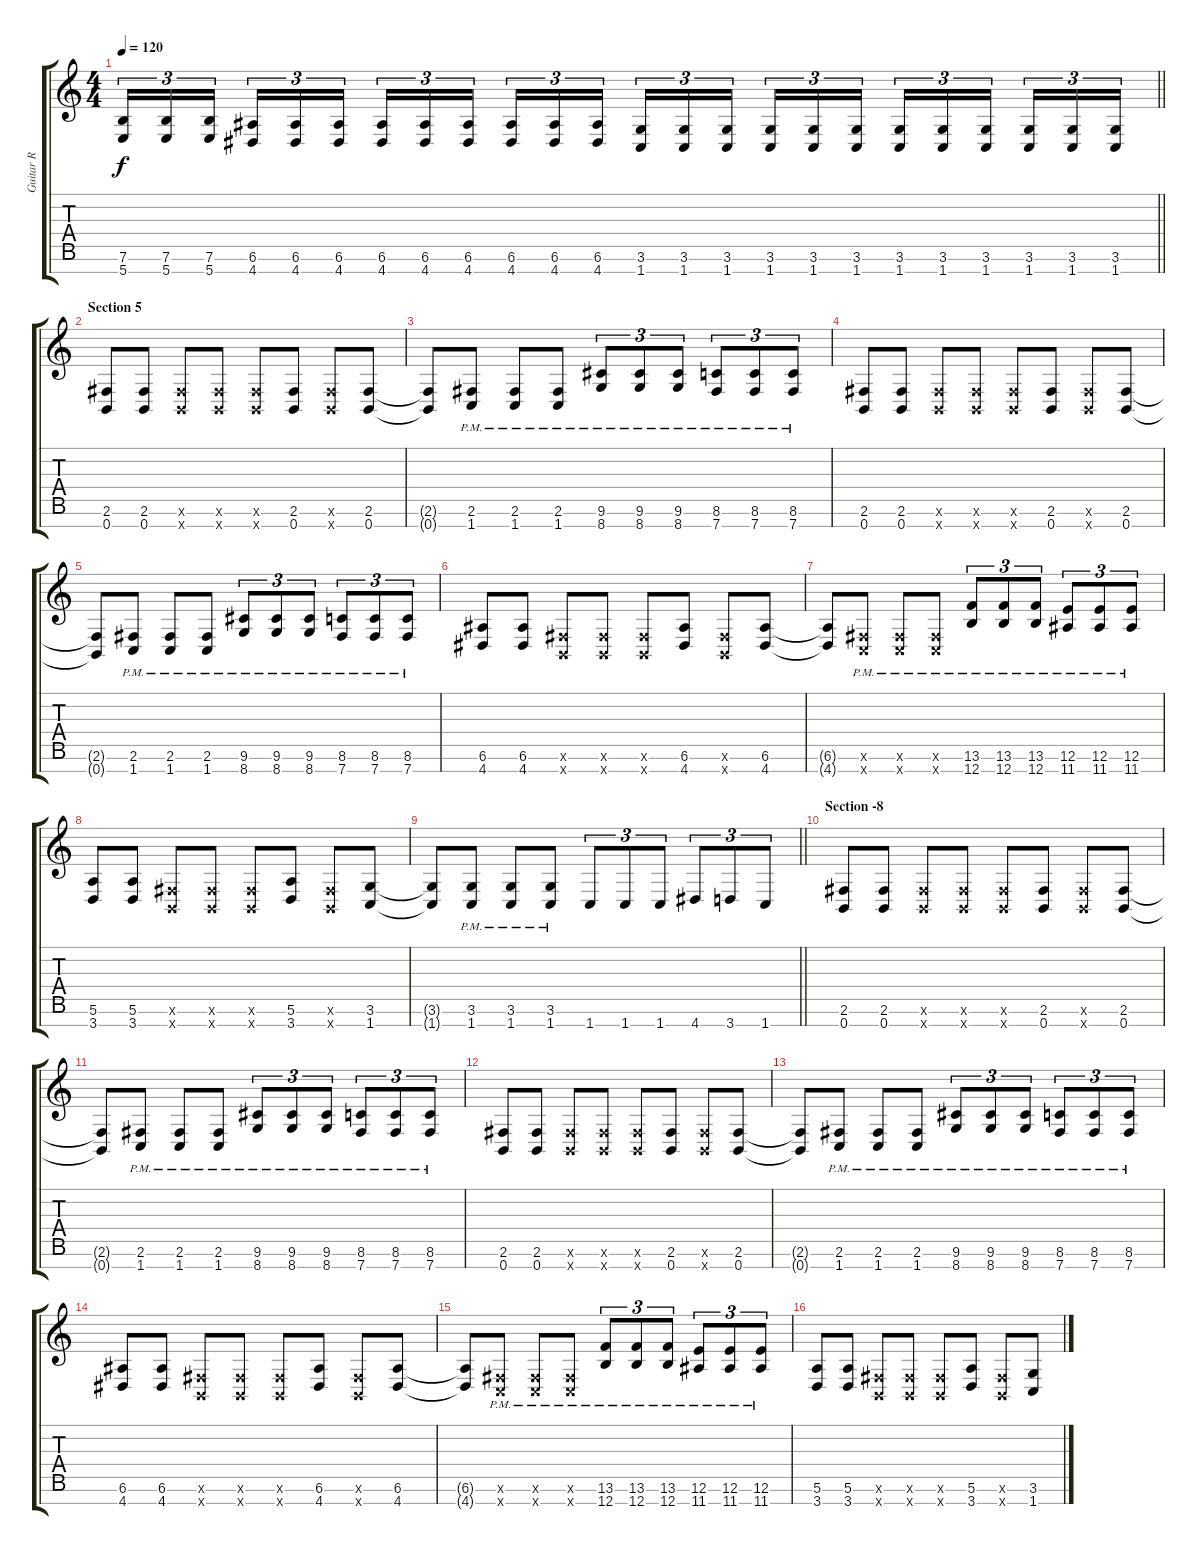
\track ("Guitar R" "Guitar R") {instrument overdrivenguitar}
\staff {score tabs}
\tuning (E4 B3 G3 D3 A2 E2 B1) {hide}
\ts (4 4)
\tempo 120
\clef g2
\barLineRight lightlight
\ks c
(7.6 5.7).16{tu (3 2) dy f} (7.6 5.7).16{tu (3 2)} (7.6 5.7).16{tu (3 2) beam splitsecondary} (6.6 4.7).16{tu (3 2)} (6.6 4.7).16{tu (3 2)} (6.6 4.7).16{tu (3 2)} (6.6 4.7).16{tu (3 2)} (6.6 4.7).16{tu (3 2)} (6.6 4.7).16{tu (3 2) beam splitsecondary} (6.6 4.7).16{tu (3 2)} (6.6 4.7).16{tu (3 2)} (6.6 4.7).16{tu (3 2)} (3.6 1.7).16{tu (3 2)} (3.6 1.7).16{tu (3 2)} (3.6 1.7).16{tu (3 2) beam splitsecondary} (3.6 1.7).16{tu (3 2)} (3.6 1.7).16{tu (3 2)} (3.6 1.7).16{tu (3 2)} (3.6 1.7).16{tu (3 2)} (3.6 1.7).16{tu (3 2)} (3.6 1.7).16{tu (3 2) beam splitsecondary} (3.6 1.7).16{tu (3 2)} (3.6 1.7).16{tu (3 2)} (3.6 1.7).16{tu (3 2)} |
\section ("" "Section 5")
(2.6 0.7).8 (2.6 0.7).8 (2.6{x} 0.7{x}).8 (2.6{x} 0.7{x}).8 (2.6{x} 0.7{x}).8 (2.6 0.7).8 (2.6{x} 0.7{x}).8 (2.6 0.7).8 |
(2.6{t} 0.7{t}).8 (2.6{pm} 1.7{pm}).8 (2.6{pm} 1.7{pm}).8 (2.6{pm} 1.7{pm}).8 (9.6{pm} 8.7{pm}).8{tu (3 2)} (9.6{pm} 8.7{pm}).8{tu (3 2)} (9.6{pm} 8.7{pm}).8{tu (3 2)} (8.6{pm} 7.7{pm}).8{tu (3 2)} (8.6{pm} 7.7{pm}).8{tu (3 2)} (8.6{pm} 7.7{pm}).8{tu (3 2)} |
(2.6 0.7).8 (2.6 0.7).8 (2.6{x} 0.7{x}).8 (2.6{x} 0.7{x}).8 (2.6{x} 0.7{x}).8 (2.6 0.7).8 (2.6{x} 0.7{x}).8 (2.6 0.7).8 |
(2.6{t} 0.7{t}).8 (2.6{pm} 1.7{pm}).8 (2.6{pm} 1.7{pm}).8 (2.6{pm} 1.7{pm}).8 (9.6{pm} 8.7{pm}).8{tu (3 2)} (9.6{pm} 8.7{pm}).8{tu (3 2)} (9.6{pm} 8.7{pm}).8{tu (3 2)} (8.6{pm} 7.7{pm}).8{tu (3 2)} (8.6{pm} 7.7{pm}).8{tu (3 2)} (8.6{pm} 7.7{pm}).8{tu (3 2)} |
(6.6 4.7).8 (6.6 4.7).8 (2.6{x} 0.7{x}).8 (2.6{x} 0.7{x}).8 (2.6{x} 0.7{x}).8 (6.6 4.7).8 (2.6{x} 0.7{x}).8 (6.6 4.7).8 |
(6.6{t} 4.7{t}).8 (2.6{pm x} 1.7{pm x}).8 (2.6{pm x} 1.7{pm x}).8 (2.6{pm x} 1.7{pm x}).8 (13.6{pm} 12.7{pm}).8{tu (3 2)} (13.6{pm} 12.7{pm}).8{tu (3 2)} (13.6{pm} 12.7{pm}).8{tu (3 2)} (12.6{pm} 11.7{pm}).8{tu (3 2)} (12.6{pm} 11.7{pm}).8{tu (3 2)} (12.6{pm} 11.7{pm}).8{tu (3 2)} |
(5.6 3.7).8 (5.6 3.7).8 (2.6{x} 0.7{x}).8 (2.6{x} 0.7{x}).8 (2.6{x} 0.7{x}).8 (5.6 3.7).8 (2.6{x} 0.7{x}).8 (3.6 1.7).8 |
\barLineRight lightlight
(3.6{t} 1.7{t}).8 (3.6{pm} 1.7{pm}).8 (3.6{pm} 1.7{pm}).8 (3.6{pm} 1.7{pm}).8 1.7.8{tu (3 2)} 1.7.8{tu (3 2)} 1.7.8{tu (3 2)} 4.7.8{tu (3 2)} 3.7.8{tu (3 2)} 1.7.8{tu (3 2)} |
\section ("" "Section -8")
(2.6 0.7).8 (2.6 0.7).8 (2.6{x} 0.7{x}).8 (2.6{x} 0.7{x}).8 (2.6{x} 0.7{x}).8 (2.6 0.7).8 (2.6{x} 0.7{x}).8 (2.6 0.7).8 |
(2.6{t} 0.7{t}).8 (2.6{pm} 1.7{pm}).8 (2.6{pm} 1.7{pm}).8 (2.6{pm} 1.7{pm}).8 (9.6{pm} 8.7{pm}).8{tu (3 2)} (9.6{pm} 8.7{pm}).8{tu (3 2)} (9.6{pm} 8.7{pm}).8{tu (3 2)} (8.6{pm} 7.7{pm}).8{tu (3 2)} (8.6{pm} 7.7{pm}).8{tu (3 2)} (8.6{pm} 7.7{pm}).8{tu (3 2)} |
(2.6 0.7).8 (2.6 0.7).8 (2.6{x} 0.7{x}).8 (2.6{x} 0.7{x}).8 (2.6{x} 0.7{x}).8 (2.6 0.7).8 (2.6{x} 0.7{x}).8 (2.6 0.7).8 |
(2.6{t} 0.7{t}).8 (2.6{pm} 1.7{pm}).8 (2.6{pm} 1.7{pm}).8 (2.6{pm} 1.7{pm}).8 (9.6{pm} 8.7{pm}).8{tu (3 2)} (9.6{pm} 8.7{pm}).8{tu (3 2)} (9.6{pm} 8.7{pm}).8{tu (3 2)} (8.6{pm} 7.7{pm}).8{tu (3 2)} (8.6{pm} 7.7{pm}).8{tu (3 2)} (8.6{pm} 7.7{pm}).8{tu (3 2)} |
(6.6 4.7).8 (6.6 4.7).8 (2.6{x} 0.7{x}).8 (2.6{x} 0.7{x}).8 (2.6{x} 0.7{x}).8 (6.6 4.7).8 (2.6{x} 0.7{x}).8 (6.6 4.7).8 |
(6.6{t} 4.7{t}).8 (2.6{pm x} 1.7{pm x}).8 (2.6{pm x} 1.7{pm x}).8 (2.6{pm x} 1.7{pm x}).8 (13.6{pm} 12.7{pm}).8{tu (3 2)} (13.6{pm} 12.7{pm}).8{tu (3 2)} (13.6{pm} 12.7{pm}).8{tu (3 2)} (12.6{pm} 11.7{pm}).8{tu (3 2)} (12.6{pm} 11.7{pm}).8{tu (3 2)} (12.6{pm} 11.7{pm}).8{tu (3 2)} |
(5.6 3.7).8 (5.6 3.7).8 (2.6{x} 0.7{x}).8 (2.6{x} 0.7{x}).8 (2.6{x} 0.7{x}).8 (5.6 3.7).8 (2.6{x} 0.7{x}).8 (3.6 1.7).8
